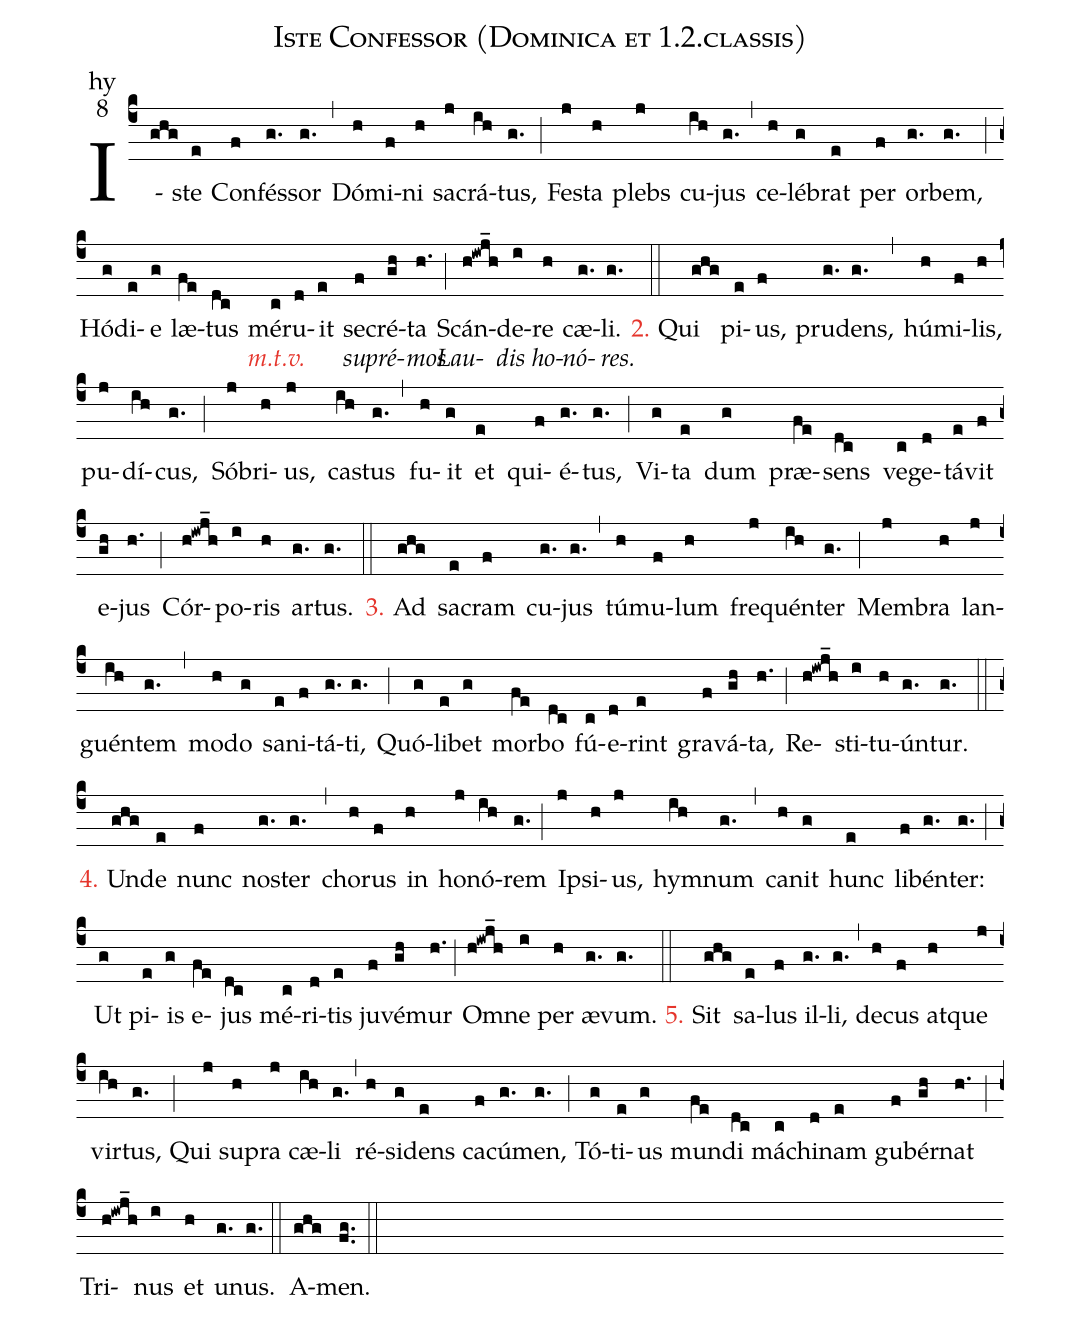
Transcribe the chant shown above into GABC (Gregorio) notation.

name:Iste Confessor (Dominica et 1.2.classis);
office-part:hy;
mode:8;
%%
(c4) I(ghg)ste(e) Con(f)fés(g.)sor(g.) (,) Dó(h)mi(f)ni(h) sa(j)crá(ih)tus,(g.) (;)
Fe(j)sta(h) plebs(j) cu(ih)jus(g.) (,) ce(h)lé(g)brat(e) per(f) or(g.)bem,(g.) (;)
Hó(g)di(e)e(g) læ(fe)tus(dc) mé[<c>m.t.v.</c>](c)ru(d)it(e) se[su](f)cré[pré-](gh)ta[mos](h.) (;)
Scán[Lau-](h!iwj_h)de[dis](i)re[ho-](h) cæ[nó-](g.)li.[res.](g.) (::)

<c>2.</c> Qui(ghg) pi(e)us,(f) pru(g.)dens,(g.) (,) hú(h)mi(f)lis,(h) pu(j)dí(ih)cus,(g.) (;)
Só(j)bri(h)us,(j) ca(ih)stus(g.) (,) fu(h)it(g) et(e) qui(f)é(g.)tus,(g.) (;)
Vi(g)ta(e) dum(g) præ(fe)sens(dc) ve(c)ge(d)tá(e)vit(f) e(gh)jus(h.) (;)
Cór(h!iwj_h)po(i)ris(h) ar(g.)tus.(g.) (::)

<c>3.</c> Ad(ghg) sa(e)cram(f) cu(g.)jus(g.) (,) tú(h)mu(f)lum(h) fre(j)quén(ih)ter(g.) (;)
Mem(j)bra(h) lan(j)guén(ih)tem(g.) (,) mo(h)do(g) sa(e)ni(f)tá(g.)ti,(g.) (;)
Quó(g)li(e)bet(g) mor(fe)bo(dc) fú(c)e(d)rint(e) gra(f)vá(gh)ta,(h.) (;)
Re(h!iwj_h)sti(i)tu(h)ún(g.)tur.(g.) (::)

<c>4.</c> Un(ghg)de(e) nunc(f) no(g.)ster(g.) (,) cho(h)rus(f) in(h) ho(j)nó(ih)rem(g.) (;)
I(j)psi(h)us,(j) hym(ih)num(g.) (,) ca(h)nit(g) hunc(e) li(f)bén(g.)ter:(g.) (;)
Ut(g) pi(e)is(g) e(fe)jus(dc) mé(c)ri(d)tis(e) ju(f)vé(gh)mur(h.) (;)
Om(h!iwj_h)ne(i) per(h) æ(g.)vum.(g.) (::)

<c>5.</c> Sit(ghg) sa(e)lus(f) il(g.)li,(g.) (,) de(h)cus(f) at(h)que(j) vir(ih)tus,(g.) (;)
Qui(j) su(h)pra(j) cæ(ih)li(g.) (,) ré(h)si(g)dens(e) ca(f)cú(g.)men,(g.) (;)
Tó(g)ti(e)us(g) mun(fe)di(dc) má(c)chi(d)nam(e) gu(f)bér(gh)nat(h.) (;)
Tri(h!iwj_h)nus(i) et(h) u(g.)nus.(g.) (::)
A(ghg)men.(fg..) (::)
